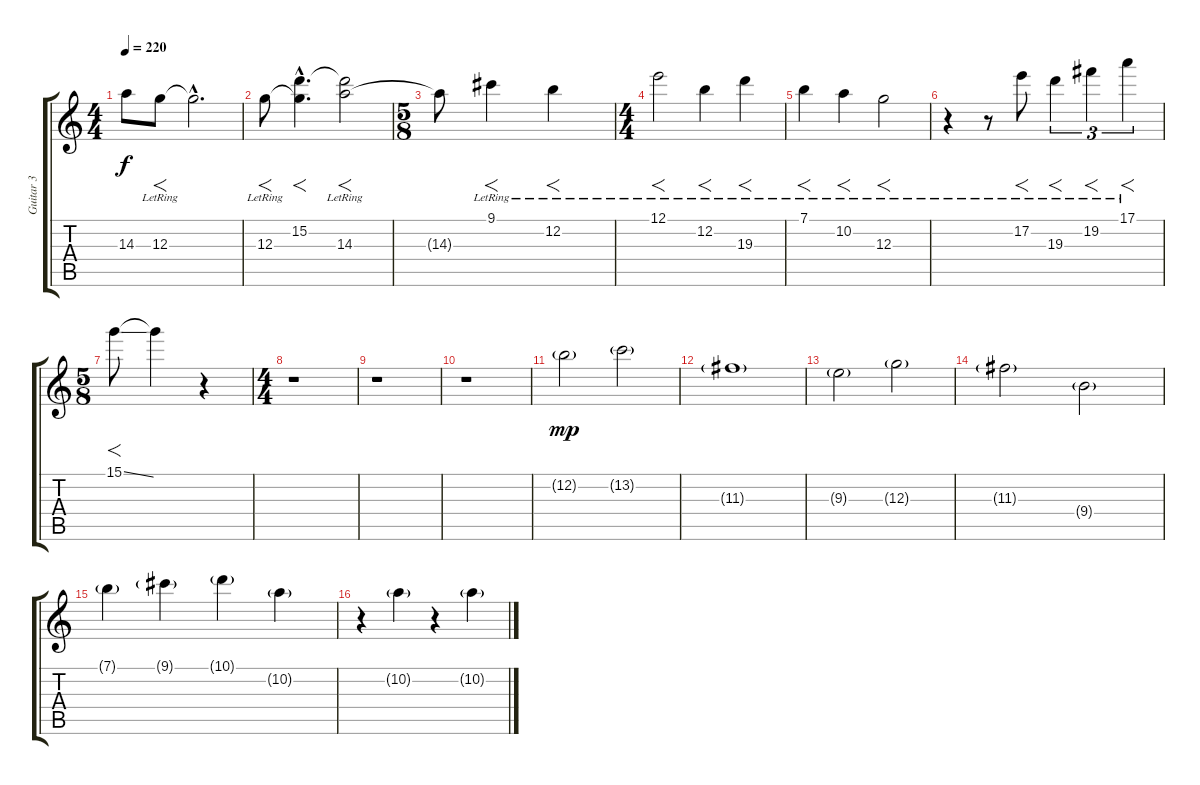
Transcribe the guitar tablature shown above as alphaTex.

\track ("Guitar 3" "Guitar 3") {instrument distortionguitar}
\staff {score tabs}
\tuning (E4 B3 G3 D3 A2 E2) {hide}
\ts (4 4)
\tempo 220
\clef g2
\ks c
14.3{t}.8{dy f} 12.3{lr}.8{f} 12.3{hac t}.2{d} |
12.3{lr}.8{f} (15.2{hac} 12.3{hac t}).4{f d} (15.2{t} 14.3{lr}).2{f} |
\ts (5 8)
14.3{t}.8 9.1{lr}.4{f} 12.2{lr}.4{f} |
\ts (4 4)
12.1{lr}.2{f} 12.2{lr}.4{f} 19.3{lr}.4{f} |
7.1{lr}.4{f} 10.2{lr}.4{f} 12.3{lr}.2{f} |
r.4 r.8 17.2{lr}.8{f} 19.3{lr}.4{f tu (3 2)} 19.2{lr}.4{f tu (3 2)} 17.1{lr}.4{f tu (3 2)} |
\ts (5 8)
15.1{ss}.8{f} 15.1{t}.4 r.4 |
\ts (4 4)
r.1 |
r.1 |
r.1 |
12.2{g}.2{dy mp} 13.2{g}.2 |
11.3{g}.1 |
9.3{g}.2{volume 11} 12.3{g}.2 |
11.3{g}.2 9.4{g}.2 |
7.1{g}.4{volume 5} 9.1{g}.4 10.1{g}.4 10.2{g}.4 |
r.4 10.2{g}.4 r.4 10.2{g}.4
